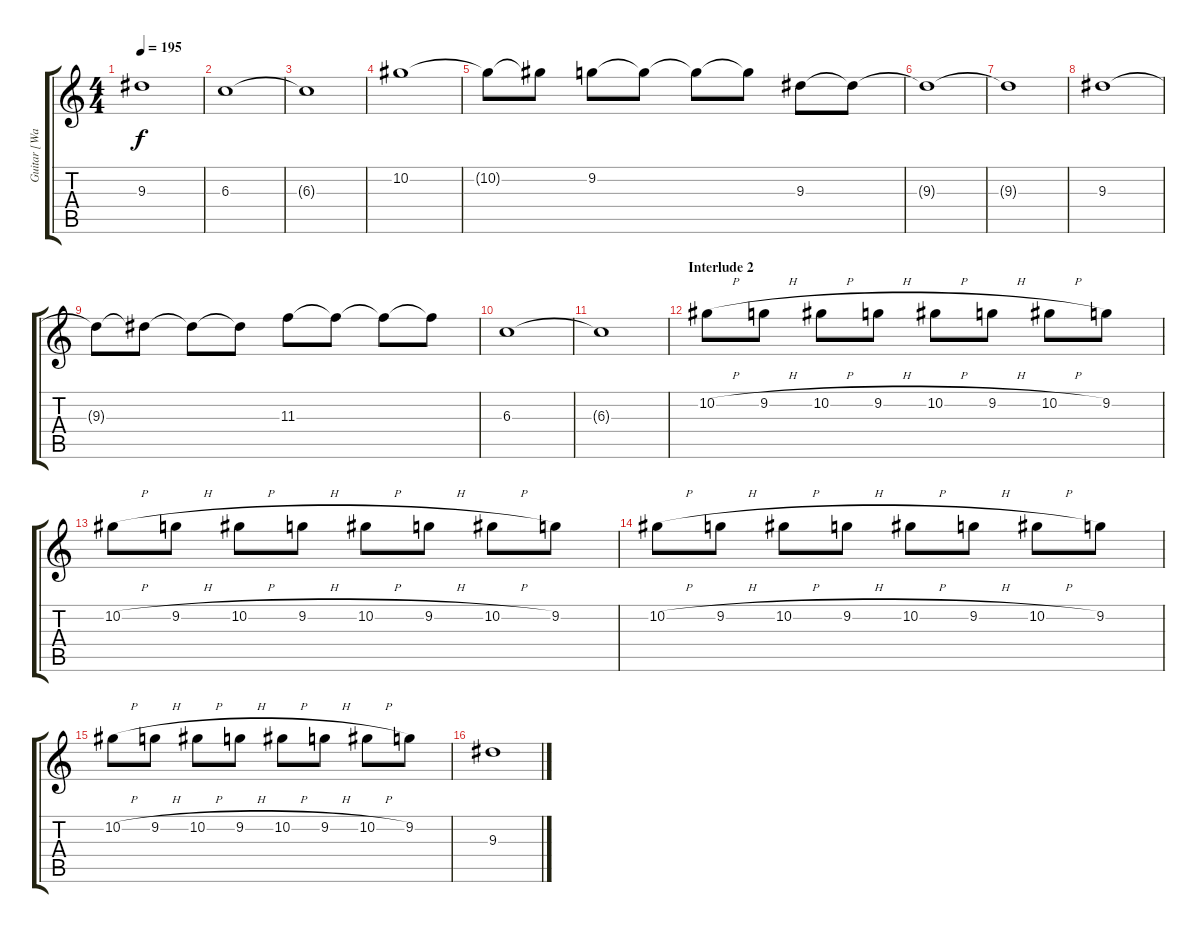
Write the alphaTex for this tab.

\track ("Guitar [Wade Preston]" "Guitar [Wa") {instrument overdrivenguitar}
\staff {score tabs}
\tuning (Eb4 Bb3 Gb3 Db3 Ab2 Db2) {hide}
\ts (4 4)
\tempo 195
\clef g2
\ks c
9.3{t}.1{dy f} |
6.3.1 |
6.3{t}.1 |
10.2.1 |
10.2{t}.8 10.2{t}.8 9.2.8 9.2{t}.8 9.2{t}.8 9.2{t}.8 9.3.8 9.3{t}.8 |
9.3{t}.1 |
9.3{t}.1 |
9.3.1 |
9.3{t}.8 9.3{t}.8 9.3{t}.8 9.3{t}.8 11.3.8 11.3{t}.8 11.3{t}.8 11.3{t}.8 |
6.3.1 |
6.3{t}.1 |
\section ("" "Interlude 2")
10.2{h}.8 9.2{h}.8 10.2{h}.8 9.2{h}.8 10.2{h}.8 9.2{h}.8 10.2{h}.8 9.2.8 |
10.2{h}.8 9.2{h}.8 10.2{h}.8 9.2{h}.8 10.2{h}.8 9.2{h}.8 10.2{h}.8 9.2.8 |
10.2{h}.8 9.2{h}.8 10.2{h}.8 9.2{h}.8 10.2{h}.8 9.2{h}.8 10.2{h}.8 9.2.8 |
10.2{h}.8 9.2{h}.8 10.2{h}.8 9.2{h}.8 10.2{h}.8 9.2{h}.8 10.2{h}.8 9.2.8 |
9.3.1
